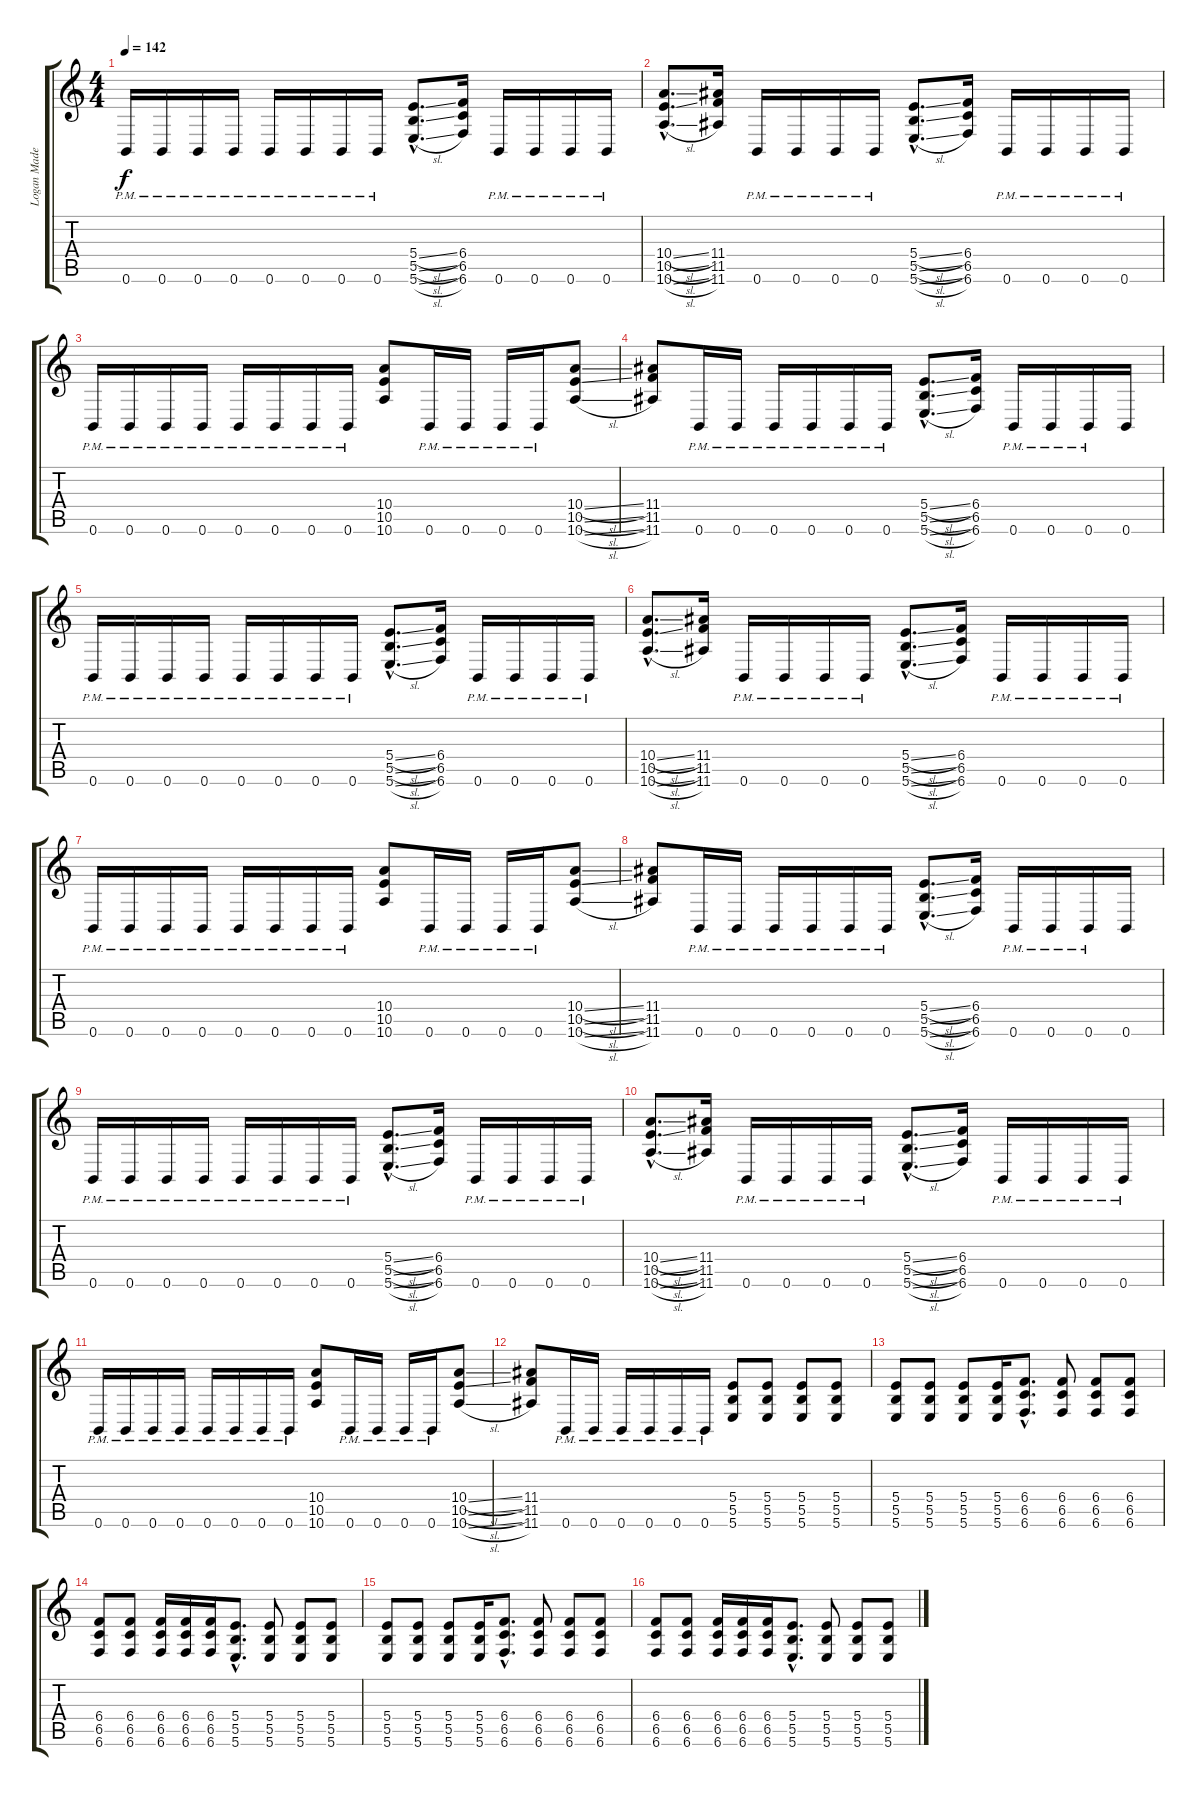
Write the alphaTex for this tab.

\track ("Logan Mader" "Logan Made") {instrument distortionguitar}
\staff {score tabs}
\tuning (Db4 Ab3 E3 B2 Gb2 B1) {hide}
\ts (4 4)
\tempo 142
\clef g2
\ks c
0.6{pm}.16{dy f} 0.6{pm}.16 0.6{pm}.16 0.6{pm}.16 0.6{pm}.16 0.6{pm}.16 0.6{pm}.16 0.6{pm}.16 (5.4{sl hac} 5.5{sl hac} 5.6{sl hac}).8{d} (6.4 6.5 6.6).16 0.6{pm}.16 0.6{pm}.16 0.6{pm}.16 0.6{pm}.16 |
(10.4{sl hac} 10.5{sl hac} 10.6{sl hac}).8{d} (11.4 11.5 11.6).16 0.6{pm}.16 0.6{pm}.16 0.6{pm}.16 0.6{pm}.16 (5.4{sl hac} 5.5{sl hac} 5.6{sl hac}).8{d} (6.4 6.5 6.6).16 0.6{pm}.16 0.6{pm}.16 0.6{pm}.16 0.6{pm}.16 |
0.6{pm}.16 0.6{pm}.16 0.6{pm}.16 0.6{pm}.16 0.6{pm}.16 0.6{pm}.16 0.6{pm}.16 0.6{pm}.16 (10.4 10.5 10.6).8 0.6{pm}.16 0.6{pm}.16 0.6{pm}.16 0.6{pm}.16 (10.4{sl} 10.5{sl} 10.6{sl}).8 |
(11.4 11.5 11.6).8 0.6{pm}.16 0.6{pm}.16 0.6{pm}.16 0.6{pm}.16 0.6{pm}.16 0.6{pm}.16 (5.4{sl hac} 5.5{sl hac} 5.6{sl hac}).8{d} (6.4 6.5 6.6).16 0.6{pm}.16 0.6{pm}.16 0.6{pm}.16 0.6.16 |
0.6{pm}.16 0.6{pm}.16 0.6{pm}.16 0.6{pm}.16 0.6{pm}.16 0.6{pm}.16 0.6{pm}.16 0.6{pm}.16 (5.4{sl hac} 5.5{sl hac} 5.6{sl hac}).8{d} (6.4 6.5 6.6).16 0.6{pm}.16 0.6{pm}.16 0.6{pm}.16 0.6{pm}.16 |
(10.4{sl hac} 10.5{sl hac} 10.6{sl hac}).8{d} (11.4 11.5 11.6).16 0.6{pm}.16 0.6{pm}.16 0.6{pm}.16 0.6{pm}.16 (5.4{sl hac} 5.5{sl hac} 5.6{sl hac}).8{d} (6.4 6.5 6.6).16 0.6{pm}.16 0.6{pm}.16 0.6{pm}.16 0.6{pm}.16 |
0.6{pm}.16 0.6{pm}.16 0.6{pm}.16 0.6{pm}.16 0.6{pm}.16 0.6{pm}.16 0.6{pm}.16 0.6{pm}.16 (10.4 10.5 10.6).8 0.6{pm}.16 0.6{pm}.16 0.6{pm}.16 0.6{pm}.16 (10.4{sl} 10.5{sl} 10.6{sl}).8 |
(11.4 11.5 11.6).8 0.6{pm}.16 0.6{pm}.16 0.6{pm}.16 0.6{pm}.16 0.6{pm}.16 0.6{pm}.16 (5.4{sl hac} 5.5{sl hac} 5.6{sl hac}).8{d} (6.4 6.5 6.6).16 0.6{pm}.16 0.6{pm}.16 0.6{pm}.16 0.6.16 |
0.6{pm}.16 0.6{pm}.16 0.6{pm}.16 0.6{pm}.16 0.6{pm}.16 0.6{pm}.16 0.6{pm}.16 0.6{pm}.16 (5.4{sl hac} 5.5{sl hac} 5.6{sl hac}).8{d} (6.4 6.5 6.6).16 0.6{pm}.16 0.6{pm}.16 0.6{pm}.16 0.6{pm}.16 |
(10.4{sl hac} 10.5{sl hac} 10.6{sl hac}).8{d} (11.4 11.5 11.6).16 0.6{pm}.16 0.6{pm}.16 0.6{pm}.16 0.6{pm}.16 (5.4{sl hac} 5.5{sl hac} 5.6{sl hac}).8{d} (6.4 6.5 6.6).16 0.6{pm}.16 0.6{pm}.16 0.6{pm}.16 0.6{pm}.16 |
0.6{pm}.16 0.6{pm}.16 0.6{pm}.16 0.6{pm}.16 0.6{pm}.16 0.6{pm}.16 0.6{pm}.16 0.6{pm}.16 (10.4 10.5 10.6).8 0.6{pm}.16 0.6{pm}.16 0.6{pm}.16 0.6{pm}.16 (10.4{sl} 10.5{sl} 10.6{sl}).8 |
(11.4 11.5 11.6).8 0.6{pm}.16 0.6{pm}.16 0.6{pm}.16 0.6{pm}.16 0.6{pm}.16 0.6{pm}.16 (5.4 5.5 5.6).8 (5.4 5.5 5.6).8 (5.4 5.5 5.6).8 (5.4 5.5 5.6).8 |
(5.4 5.5 5.6).8 (5.4 5.5 5.6).8 (5.4 5.5 5.6).8 (5.4 5.5 5.6).16 (6.4{hac} 6.5{hac} 6.6{hac}).8{d} (6.4 6.5 6.6).8 (6.4 6.5 6.6).8 (6.4 6.5 6.6).8 |
(6.4 6.5 6.6).8 (6.4 6.5 6.6).8 (6.4 6.5 6.6).16 (6.4 6.5 6.6).16 (6.4 6.5 6.6).16 (5.4{hac} 5.5{hac} 5.6{hac}).8{d} (5.4 5.5 5.6).8 (5.4 5.5 5.6).8 (5.4 5.5 5.6).8 |
(5.4 5.5 5.6).8 (5.4 5.5 5.6).8 (5.4 5.5 5.6).8 (5.4 5.5 5.6).16 (6.4{hac} 6.5{hac} 6.6{hac}).8{d} (6.4 6.5 6.6).8 (6.4 6.5 6.6).8 (6.4 6.5 6.6).8 |
(6.4 6.5 6.6).8 (6.4 6.5 6.6).8 (6.4 6.5 6.6).16 (6.4 6.5 6.6).16 (6.4 6.5 6.6).16 (5.4{hac} 5.5{hac} 5.6{hac}).8{d} (5.4 5.5 5.6).8 (5.4 5.5 5.6).8 (5.4 5.5 5.6).8
